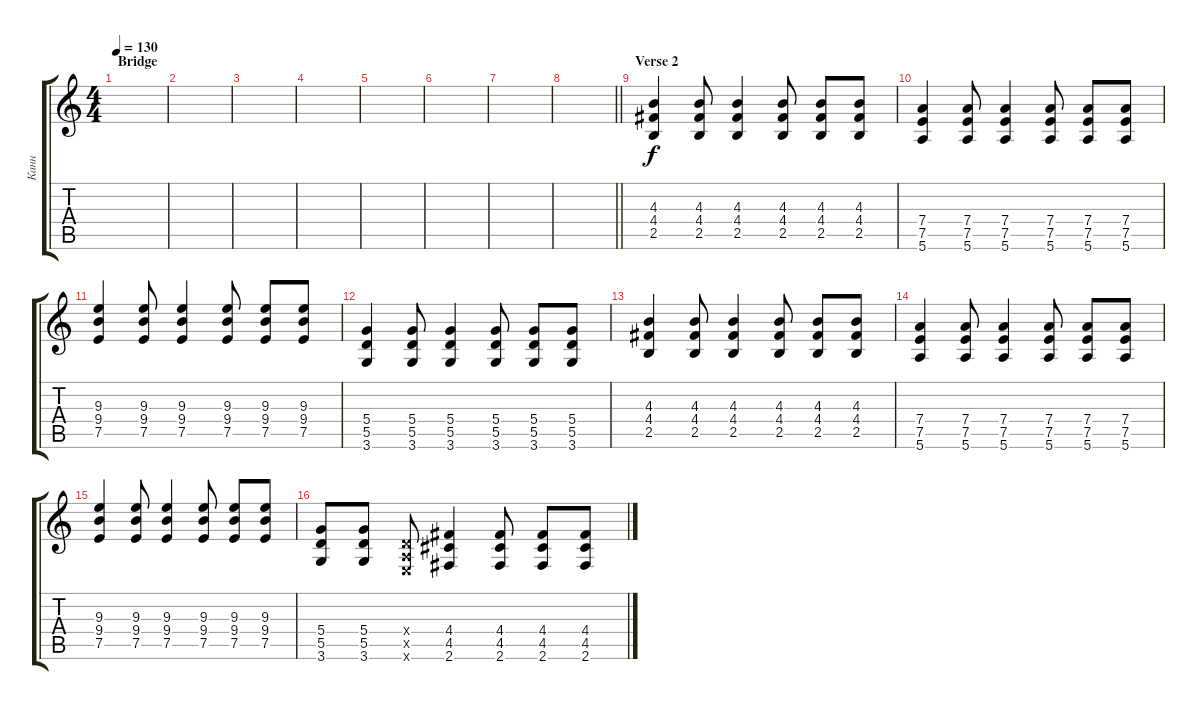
\track ("Канн" "Канн") {instrument overdrivenguitar}
\staff {score tabs}
\tuning (E4 B3 G3 D3 A2 E2) {hide}
\ts (4 4)
\section ("" "Bridge")
\tempo 130
\clef g2
\ks c
|
|
|
|
|
|
|
\barLineRight lightlight
|
\section ("" "Verse 2")
(4.3 4.4 2.5).4 (4.3 4.4 2.5).8 (4.3 4.4 2.5).4 (4.3 4.4 2.5).8 (4.3 4.4 2.5).8 (4.3 4.4 2.5).8 |
(7.4 7.5 5.6).4 (7.4 7.5 5.6).8 (7.4 7.5 5.6).4 (7.4 7.5 5.6).8 (7.4 7.5 5.6).8 (7.4 7.5 5.6).8 |
(9.3 9.4 7.5).4 (9.3 9.4 7.5).8 (9.3 9.4 7.5).4 (9.3 9.4 7.5).8 (9.3 9.4 7.5).8 (9.3 9.4 7.5).8 |
(5.4 5.5 3.6).4 (5.4 5.5 3.6).8 (5.4 5.5 3.6).4 (5.4 5.5 3.6).8 (5.4 5.5 3.6).8 (5.4 5.5 3.6).8 |
(4.3 4.4 2.5).4 (4.3 4.4 2.5).8 (4.3 4.4 2.5).4 (4.3 4.4 2.5).8 (4.3 4.4 2.5).8 (4.3 4.4 2.5).8 |
(7.4 7.5 5.6).4 (7.4 7.5 5.6).8 (7.4 7.5 5.6).4 (7.4 7.5 5.6).8 (7.4 7.5 5.6).8 (7.4 7.5 5.6).8 |
(9.3 9.4 7.5).4 (9.3 9.4 7.5).8 (9.3 9.4 7.5).4 (9.3 9.4 7.5).8 (9.3 9.4 7.5).8 (9.3 9.4 7.5).8 |
(5.4 5.5 3.6).8 (5.4 5.5 3.6).8 (0.4{x} 0.5{x} 0.6{x}).8 (4.4 4.5 2.6).4 (4.4 4.5 2.6).8 (4.4 4.5 2.6).8 (4.4 4.5 2.6).8
